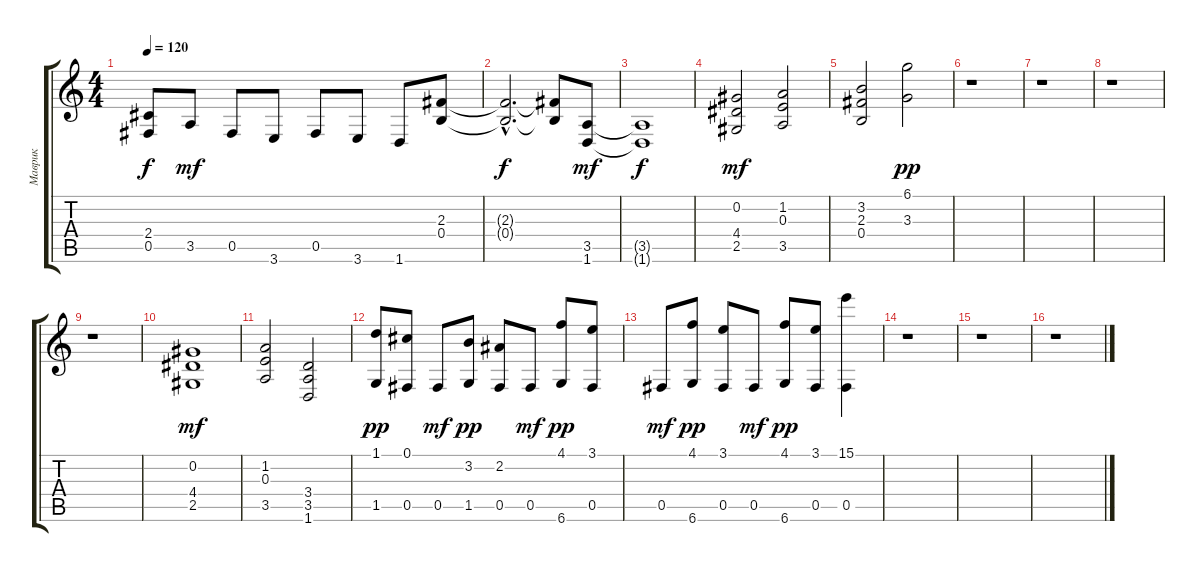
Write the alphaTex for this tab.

\track ("Маврик" "Маврик") {instrument distortionguitar}
\staff {score tabs}
\tuning (Db4 Ab3 E3 B2 Gb2 Db2) {hide}
\ts (4 4)
\tempo 120
\clef g2
\ks c
(2.4{t} 0.5{t}).8{dy f} 3.5.8{dy mf} 0.5.8 3.6.8 0.5.8 3.6.8 1.6.8 (2.3 0.4).8 |
(2.3{hac t} 0.4{hac t}).2{d dy f} (2.3{t} 0.4{t}).8 (3.5 1.6).8{dy mf} |
(3.5{t} 1.6{t}).1{dy f} |
(0.2 4.4 2.5).2{dy mf} (1.2 0.3 3.5).2 |
(3.2 2.3 0.4).2 (6.1 3.3).2{dy pp} |
r.1 |
r.1 |
r.1 |
r.1 |
(0.2 4.4 2.5).1{dy mf} |
(1.2 0.3 3.5).2 (3.4 3.5 1.6).2 |
(1.1 1.5).8{dy pp} (0.1 0.5).8 0.5.8{dy mf} (3.2 1.5).8{dy pp} (2.2 0.5).8 0.5.8{dy mf} (4.1 6.6).8{dy pp} (3.1 0.5).8 |
0.5.8{dy mf} (4.1 6.6).8{dy pp} (3.1 0.5).8 0.5.8{dy mf} (4.1 6.6).8{dy pp} (3.1 0.5).8 (15.1 0.5).4 |
r.1 |
r.1 |
r.1
